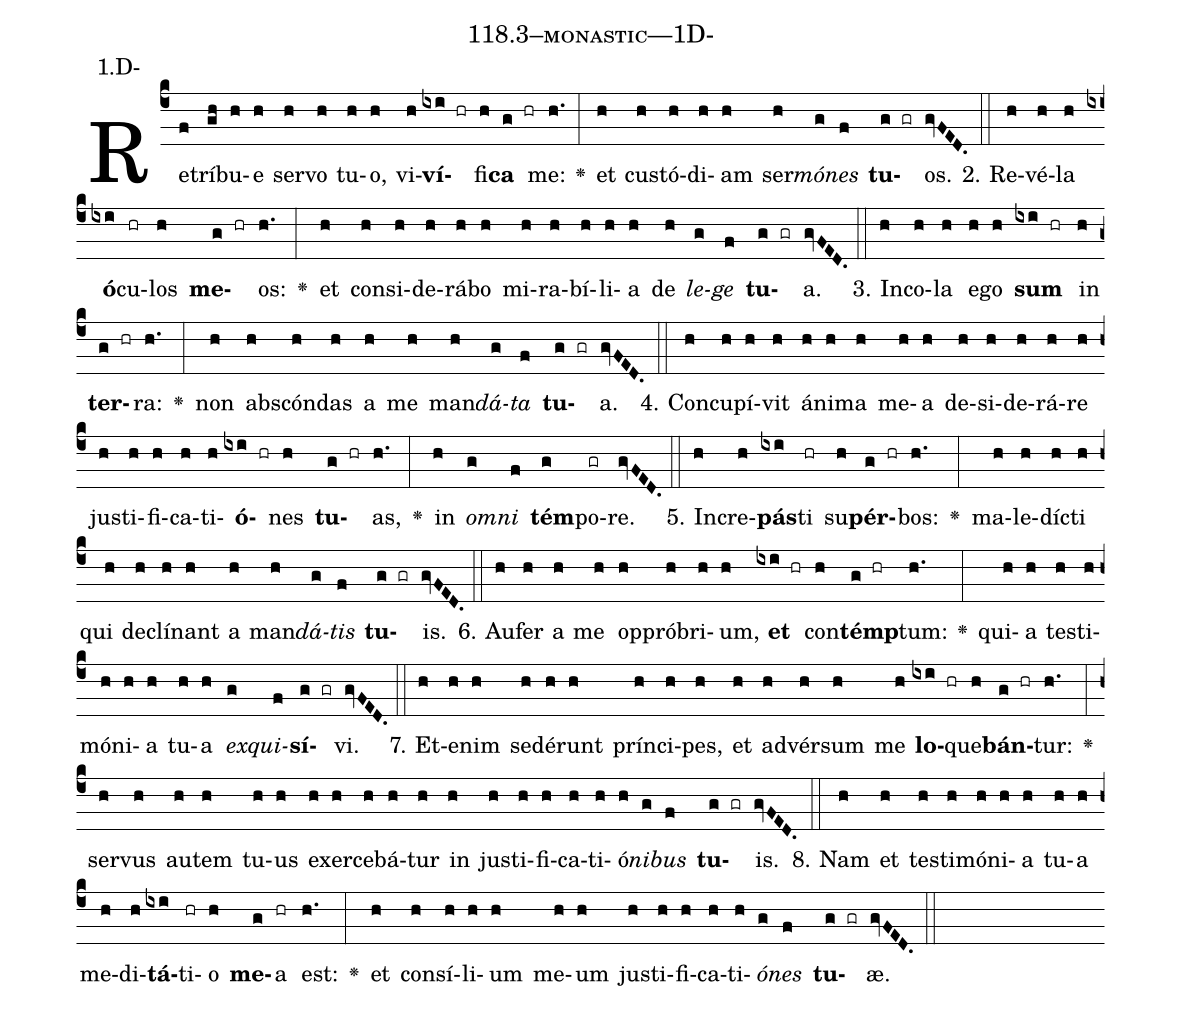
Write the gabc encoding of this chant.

name: 118.3--monastic---1D-;
annotation: 1.D-;
%%
(c4)Re(f)trí(gh)bu(h)e(h) ser(h)vo(h) tu(h)o,(h) vi(h)<b>ví</b>(ixi hr)fi(h)<b>ca</b>(g hr) me:(h.) <v>\greheightstar</v>(:) et(h) cus(h)tó(h)di(h)am(h) ser(h)<i>mó</i>(g)<i>nes</i>(f) <b>tu</b>(g gr)os.(gvFED.) (::)
2. Re(h)vé(h)la(h) <b>ó</b>(ixi)cu(hr)los(h) <b>me</b>(g hr)os:(h.) <v>\greheightstar</v>(:) et(h) con(h)si(h)de(h)rá(h)bo(h) mi(h)ra(h)bí(h)li(h)a(h) de(h) <i>le</i>(g)<i>ge</i>(f) <b>tu</b>(g gr)a.(gvFED.) (::)
3. In(h)co(h)la(h) e(h)go(h) <b>sum</b>(ixi hr) in(h) <b>ter</b>(g hr)ra:(h.) <v>\greheightstar</v>(:) non(h) abs(h)cón(h)das(h) a(h) me(h) man(h)<i>dá</i>(g)<i>ta</i>(f) <b>tu</b>(g gr)a.(gvFED.) (::)
4. Con(h)cu(h)pí(h)vit(h) á(h)ni(h)ma(h) me(h)a(h) de(h)si(h)de(h)rá(h)re(h) jus(h)ti(h)fi(h)ca(h)ti(h)<b>ó</b>(ixi hr)nes(h) <b>tu</b>(g hr)as,(h.) <v>\greheightstar</v>(:) in(h) <i>om</i>(g)<i>ni</i>(f) <b>tém</b>(g)po(gr)re.(gvFED.) (::)
5. In(h)cre(h)<b>pás</b>(ixi)ti(hr) su(h)<b>pér</b>(g hr)bos:(h.) <v>\greheightstar</v>(:) ma(h)le(h)díc(h)ti(h) qui(h) de(h)clí(h)nant(h) a(h) man(h)<i>dá</i>(g)<i>tis</i>(f) <b>tu</b>(g gr)is.(gvFED.) (::)
6. Au(h)fer(h) a(h) me(h) op(h)pró(h)bri(h)um,(h) <b>et</b>(ixi hr) con(h)<b>témp</b>(g hr)tum:(h.) <v>\greheightstar</v>(:) qui(h)a(h) tes(h)ti(h)mó(h)ni(h)a(h) tu(h)a(h) <i>ex</i>(g)<i>qui</i>(f)<b>sí</b>(g gr)vi.(gvFED.) (::)
7. Et(h)e(h)nim(h) se(h)dé(h)runt(h) prín(h)ci(h)pes,(h) et(h) ad(h)vér(h)sum(h) me(h) <b>lo</b>(ixi hr)que(h)<b>bán</b>(g hr)tur:(h.) <v>\greheightstar</v>(:) ser(h)vus(h) au(h)tem(h) tu(h)us(h) ex(h)er(h)ce(h)bá(h)tur(h) in(h) jus(h)ti(h)fi(h)ca(h)ti(h)ó(h)<i>ni</i>(g)<i>bus</i>(f) <b>tu</b>(g gr)is.(gvFED.) (::)
8. Nam(h) et(h) tes(h)ti(h)mó(h)ni(h)a(h) tu(h)a(h) me(h)di(h)<b>tá</b>(ixi)ti(hr)o(h) <b>me</b>(g)a(hr) est:(h.) <v>\greheightstar</v>(:) et(h) con(h)sí(h)li(h)um(h) me(h)um(h) jus(h)ti(h)fi(h)ca(h)ti(h)<i>ó</i>(g)<i>nes</i>(f) <b>tu</b>(g gr)æ.(gvFED.) (::)
